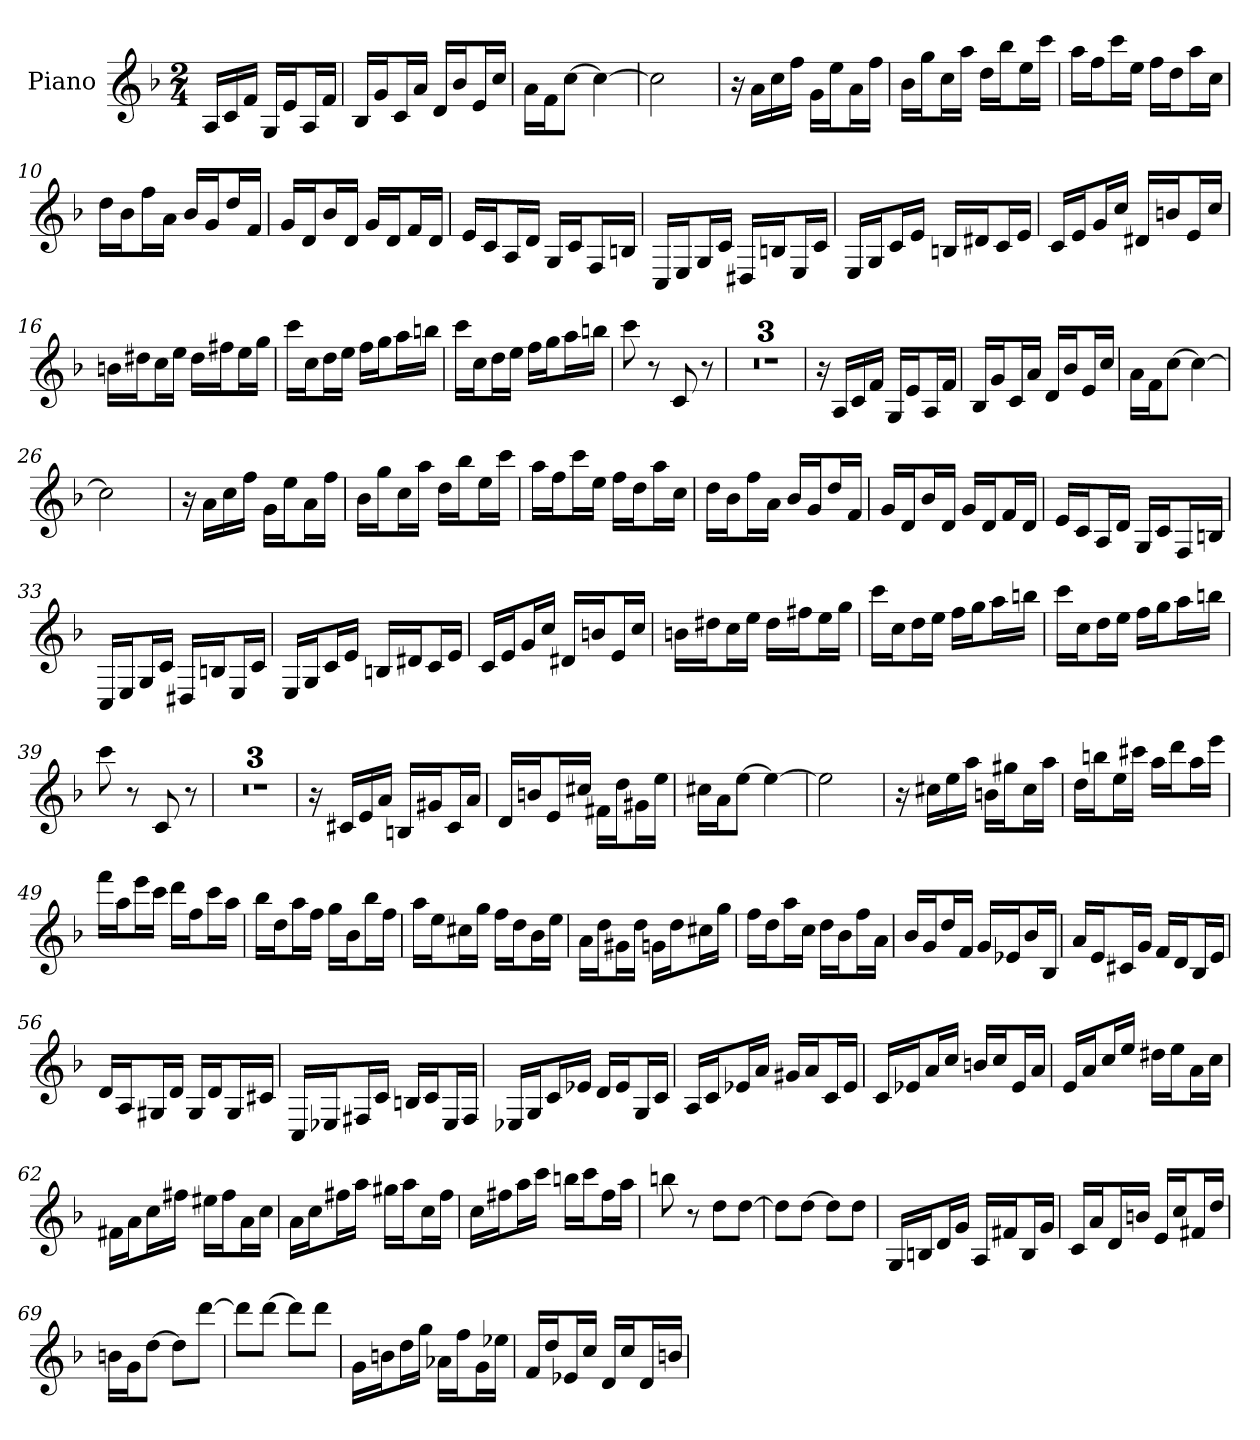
**kern
*part1
*staff1
*I"Piano
*I'Pno
*clefG2
*k[b-]
*F:
*M2/4
*MM120
=
16A/LL
16c/
16f/JJ
16G/LL
16e/J
16A/L
16f/JJ
=4
16B-/LL
16g/J
16c/L
16a/JJ
16d/LL
16b-/J
16e/L
16cc/JJ
=5
16a\LL
16f\J
[8cc\J
4cc_
=6
2cc]
=7
16r
16a\LL
16cc\
16ff\JJ
16g\LL
16ee\J
16a\L
16ff\JJ
=8
16b-\LL
16gg\J
16cc\L
16aa\JJ
16dd\LL
16bb-\J
16ee\L
16ccc\JJ
=9
16aa\LL
16ff\J
16ccc\L
16ee\JJ
16ff\LL
16dd\J
16aa\L
16cc\JJ
=10
16dd\LL
16b-\J
16ff\L
16a\JJ
16b-/LL
16g/J
16dd/L
16f/JJ
=11
16g/LL
16d/J
16b-/L
16d/JJ
16g/LL
16d/J
16f/L
16d/JJ
=12
16e/LL
16c/J
16A/L
16d/JJ
16G/LL
16c/J
16F/L
16Bn/JJ
=13
16C/LL
16E/J
16G/L
16c/JJ
16D#X/LL
16Bn/J
16E/L
16c/JJ
=14
16E/LL
16G/J
16c/L
16e/JJ
16Bn/LL
16d#X/J
16c/L
16e/JJ
=15
16c/LL
16e/J
16g/L
16cc/JJ
16d#X/LL
16bn/J
16e/L
16cc/JJ
=16
16bn\LL
16dd#X\J
16cc\L
16ee\JJ
16dd#\LL
16ff#X\J
16ee\L
16gg\JJ
=17
16ccc\LL
16cc\J
16dd\L
16ee\JJ
16ff\LL
16gg\J
16aa\L
16bbn\JJ
=18
16ccc\LL
16cc\J
16dd\L
16ee\JJ
16ff\LL
16gg\J
16aa\L
16bbn\JJ
=19
8ccc
8r
8c
8r
=20
2r
=21
*M2/4
2r
=22
2r
=23
16r
16A/LL
16c/
16f/JJ
16G/LL
16e/J
16A/L
16f/JJ
=24
16B-/LL
16g/J
16c/L
16a/JJ
16d/LL
16b-/J
16e/L
16cc/JJ
=25
16a\LL
16f\J
[8cc\J
4cc_
=26
2cc]
=27
16r
16a\LL
16cc\
16ff\JJ
16g\LL
16ee\J
16a\L
16ff\JJ
=28
16b-\LL
16gg\J
16cc\L
16aa\JJ
16dd\LL
16bb-\J
16ee\L
16ccc\JJ
=29
16aa\LL
16ff\J
16ccc\L
16ee\JJ
16ff\LL
16dd\J
16aa\L
16cc\JJ
=30
16dd\LL
16b-\J
16ff\L
16a\JJ
16b-/LL
16g/J
16dd/L
16f/JJ
=31
16g/LL
16d/J
16b-/L
16d/JJ
16g/LL
16d/J
16f/L
16d/JJ
=32
16e/LL
16c/J
16A/L
16d/JJ
16G/LL
16c/J
16F/L
16Bn/JJ
=33
16C/LL
16E/J
16G/L
16c/JJ
16D#X/LL
16Bn/J
16E/L
16c/JJ
=34
16E/LL
16G/J
16c/L
16e/JJ
16Bn/LL
16d#X/J
16c/L
16e/JJ
=35
16c/LL
16e/J
16g/L
16cc/JJ
16d#X/LL
16bn/J
16e/L
16cc/JJ
=36
16bn\LL
16dd#X\J
16cc\L
16ee\JJ
16dd#\LL
16ff#X\J
16ee\L
16gg\JJ
=37
16ccc\LL
16cc\J
16dd\L
16ee\JJ
16ff\LL
16gg\J
16aa\L
16bbn\JJ
=38
16ccc\LL
16cc\J
16dd\L
16ee\JJ
16ff\LL
16gg\J
16aa\L
16bbn\JJ
=39
8ccc
8r
8c
8r
=40
2r
=41
2r
=42
2r
=43
16r
16c#X/LL
16e/
16a/JJ
16Bn/LL
16g#X/J
16c#/L
16a/JJ
=44
16d/LL
16bn/J
16e/L
16cc#X/JJ
16f#X\LL
16dd\J
16g#X\L
16ee\JJ
=45
16cc#X\LL
16a\J
[8ee\J
4ee_
=46
2ee]
=47
16r
16cc#X\LL
16ee\
16aa\JJ
16bn\LL
16gg#X\J
16cc#\L
16aa\JJ
=48
16dd\LL
16bbn\J
16ee\L
16ccc#X\JJ
16aa\LL
16ddd\J
16aa\L
16eee\JJ
=49
16fff\LL
16aa\J
16eee\L
16ccc\JJ
16ddd\LL
16ff\J
16ccc\L
16aa\JJ
=50
16bb-\LL
16dd\J
16aa\L
16ff\JJ
16gg\LL
16b-\J
16bb-\L
16ff\JJ
=51
16aa\LL
16ee\J
16cc#X\L
16gg\JJ
16ff\LL
16dd\J
16b-\L
16ee\JJ
=52
16a\LL
16dd\J
16g#X\L
16dd\JJ
16gn\LL
16dd\J
16cc#X\L
16gg\JJ
=53
16ff\LL
16dd\J
16aa\L
16cc\JJ
16dd\LL
16b-\J
16ff\L
16a\JJ
=54
16b-/LL
16g/J
16dd/L
16f/JJ
16g/LL
16e-X/J
16b-/L
16B-/JJ
=55
16a/LL
16e/J
16c#X/L
16g/JJ
16f/LL
16d/J
16B-/L
16e/JJ
=56
16d/LL
16A/J
16G#X/L
16d/JJ
16G#/LL
16d/J
16G#/L
16c#X/JJ
=57
16C/LL
16E-X/J
16F#X/L
16c/JJ
16Bn/LL
16c/J
16E-/L
16F#/JJ
=58
16E-X/LL
16G/J
16c/L
16e-X/JJ
16d/LL
16e-/J
16G/L
16c/JJ
=59
16A/LL
16c/J
16e-X/L
16a/JJ
16g#X/LL
16a/J
16c/L
16e-/JJ
=60
16c/LL
16e-X/J
16a/L
16cc/JJ
16bn/LL
16cc/J
16e-/L
16a/JJ
=61
16e/LL
16a/J
16cc/L
16ee/JJ
16dd#X\LL
16ee\J
16a\L
16cc\JJ
=62
16f#X\LL
16a\J
16cc\L
16ff#X\JJ
16ee#X\LL
16ff#\J
16a\L
16cc\JJ
=63
16a\LL
16cc\J
16ff#X\L
16aa\JJ
16gg#X\LL
16aa\J
16cc\L
16ff#\JJ
=64
16cc\LL
16ff#X\J
16aa\L
16ccc\JJ
16bbn\LL
16ccc\J
16ff#\L
16aa\JJ
=65
8bbn
8r
8dd\L
[8dd\J
=66
8dd\L]
[8dd\J
8dd\L]
8dd\J
=67
16G/LL
16Bn/J
16d/L
16g/JJ
16A/LL
16f#X/J
16B/L
16g/JJ
=68
16c/LL
16a/J
16d/L
16bn/JJ
16e/LL
16cc/J
16f#X/L
16dd/JJ
=69
16bn\LL
16g\J
[8dd\J
8dd\L]
[8ddd\J
=70
8ddd\L]
[8ddd\J
8ddd\L]
8ddd\J
=71
16g\LL
16bn\J
16dd\L
16gg\JJ
16a-X\LL
16ff\J
16g\L
16ee-X\JJ
=72
16f/LL
16dd/J
16e-X/L
16cc/JJ
16d/LL
16cc/J
16d/L
16bn/JJ
=
*-
